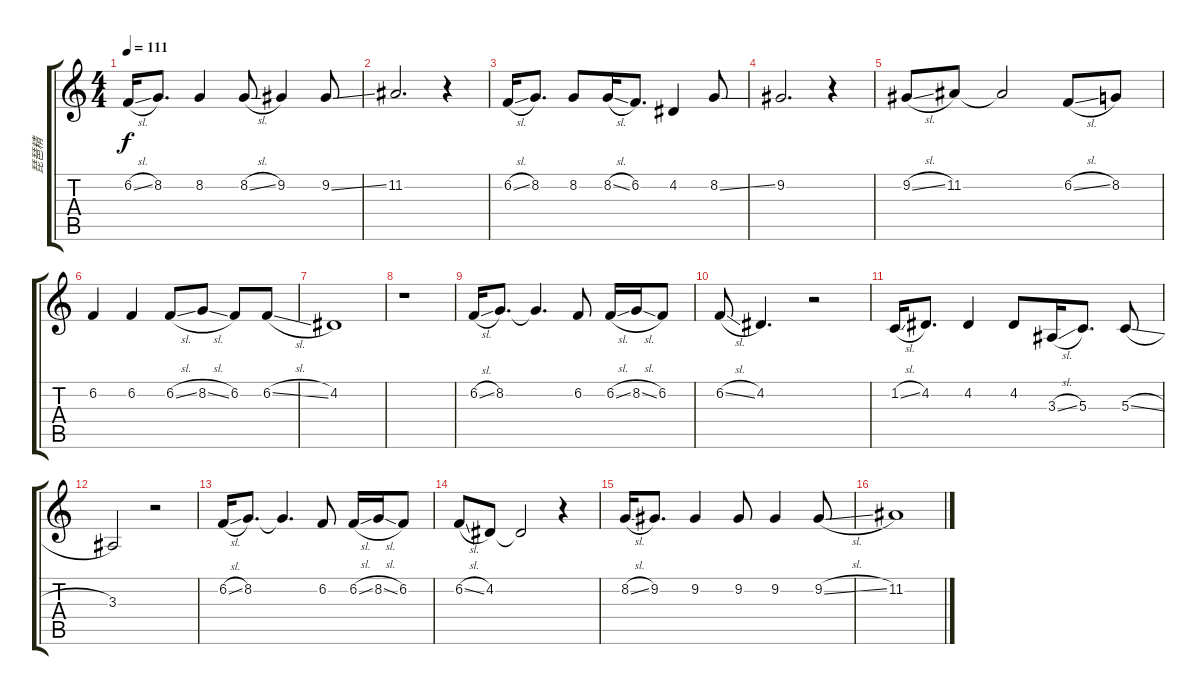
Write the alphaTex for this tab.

\track ("琵琶精" "琵琶精") {instrument violin}
\staff {score tabs}
\tuning (E4 B3 G3 D3 A2 E2) {hide}
\ts (4 4)
\tempo 111
\clef g2
\ks c
6.2{sl}.16{dy f} 8.2.8{d} 8.2.4 8.2{sl}.8 9.2.4 9.2{ss}.8 |
11.2.2{d} r.4 |
6.2{sl}.16 8.2.8{d} 8.2.8 8.2{sl}.16 6.2.8{d} 4.2.4 8.2{ss}.8 |
9.2.2{d} r.4 |
9.2{sl}.8 11.2.8 11.2{t}.2 6.2{sl}.8 8.2.8 |
6.2.4 6.2.4 6.2{sl}.8 8.2{sl}.8 6.2.8 6.2{sl}.8 |
4.2.1{volume 2} |
r.1 |
6.2{sl}.16{volume 10} 8.2.8{d} 8.2{t}.4{d} 6.2.8 6.2{sl}.16 8.2{sl}.16 6.2.8 |
6.2{sl}.8 4.2.4{d} r.2 |
1.2{sl}.16 4.2.8{d} 4.2.4 4.2.8 3.3{sl}.16 5.3.8{d} 5.3{sl}.8 |
3.3.2 r.2 |
6.2{sl}.16 8.2.8{d} 8.2{t}.4{d} 6.2.8 6.2{sl}.16 8.2{sl}.16 6.2.8 |
6.2{sl}.8 4.2.8 4.2{t}.2 r.4 |
8.2{sl}.16 9.2.8{d} 9.2.4 9.2.8 9.2.4 9.2{sl}.8 |
11.2.1
